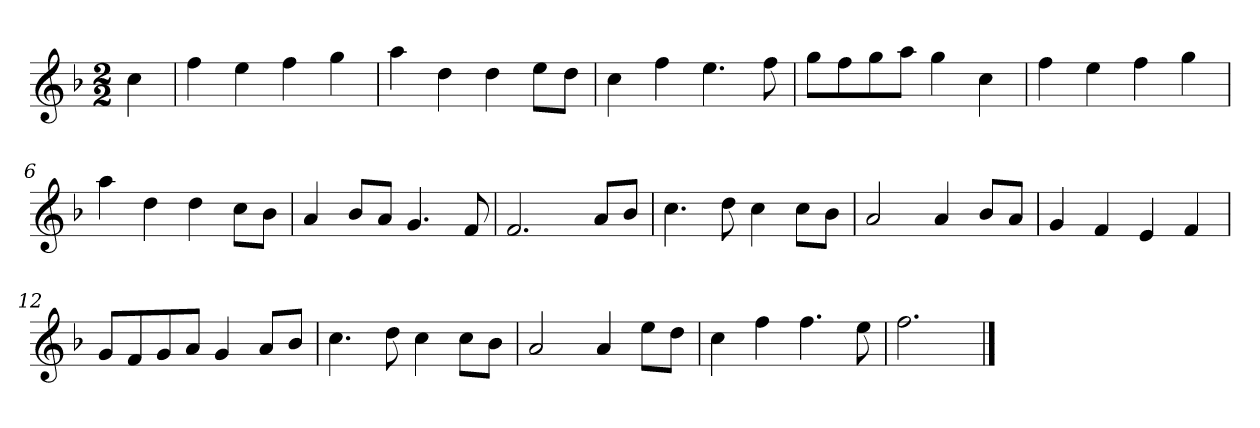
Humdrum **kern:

**kern
*part1
*staff1
*k[b-]
*M2/2
*MM120
=
4cc
=1
4ff
4ee
4ff
4gg
=2
4aa
4dd
4dd
8eeL
8ddJ
=3
4cc
4ff
4.ee
8ff
=4
8ggL
8ff
8gg
8aaJ
4gg
4cc
=5
4ff
4ee
4ff
4gg
=6
4aa
4dd
4dd
8ccL
8b-J
=7
4a
8b-L
8aJ
4.g
8f
=8
2.f
8aL
8b-J
=9
4.cc
8dd
4cc
8ccL
8b-J
=10
2a
4a
8b-L
8aJ
=11
4g
4f
4e
4f
=12
8gL
8f
8g
8aJ
4g
8aL
8b-J
=13
4.cc
8dd
4cc
8ccL
8b-J
=14
2a
4a
8eeL
8ddJ
=15
4cc
4ff
4.ff
8ee
=16
2.ff
==
*-
